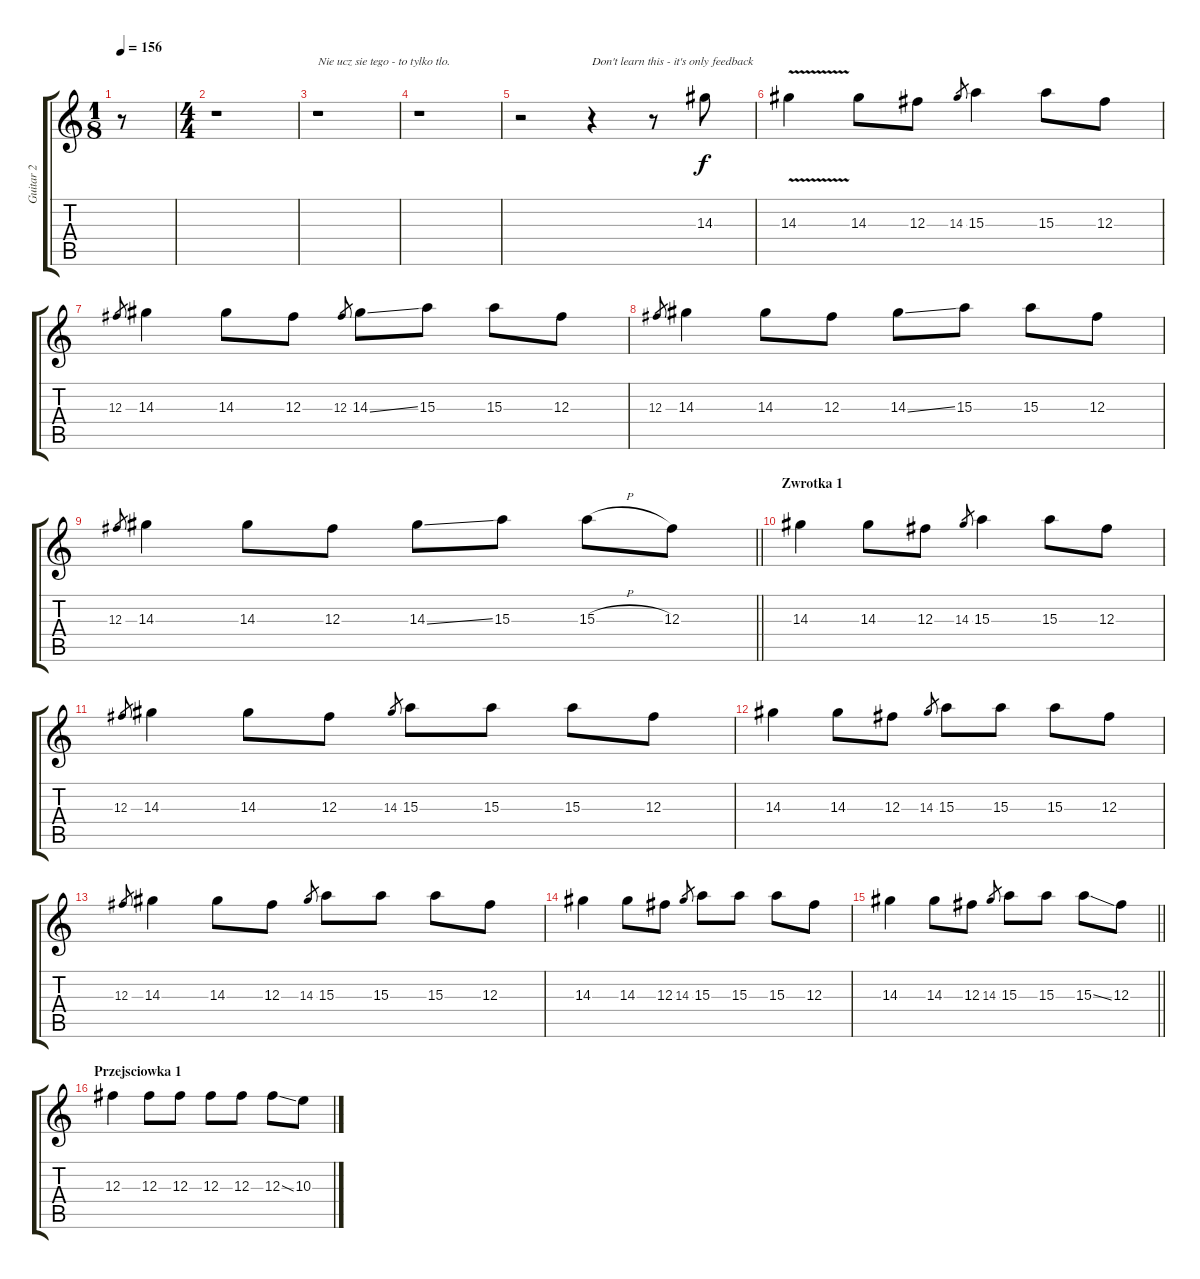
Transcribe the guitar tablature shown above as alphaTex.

\track ("Guitar 2" "Guitar 2") {instrument distortionguitar}
\staff {score tabs}
\tuning (Eb4 Bb3 Gb3 Db3 Ab2 Eb2) {hide}
\ts (1 8)
\tempo 156
\clef g2
\ks c
r.8{dy f instrument distortionguitar} |
\ts (4 4)
r.1 |
r.1{txt "Nie ucz sie tego - to tylko tlo."} |
r.1 |
r.2 r.4{txt "Don't learn this - it's only feedback"} r.8 14.3.8 |
14.3{v}.4 14.3.8 12.3.8 14.3.8{gr} 15.3.4 15.3.8 12.3.8 |
12.3.8{gr} 14.3.4 14.3.8 12.3.8 12.3.8{gr} 14.3{ss}.8 15.3.8 15.3.8 12.3.8 |
12.3.8{gr} 14.3.4 14.3.8 12.3.8 14.3{ss}.8 15.3.8 15.3.8 12.3.8 |
\barLineRight lightlight
12.3.8{gr} 14.3.4 14.3.8 12.3.8 14.3{ss}.8 15.3.8 15.3{h}.8 12.3.8 |
\section ("" "Zwrotka 1")
14.3.4 14.3.8 12.3.8 14.3.8{gr} 15.3.4 15.3.8 12.3.8 |
12.3.8{gr} 14.3.4 14.3.8 12.3.8 14.3.8{gr} 15.3.8 15.3.8 15.3.8 12.3.8 |
14.3.4 14.3.8 12.3.8 14.3.8{gr} 15.3.8 15.3.8 15.3.8 12.3.8 |
12.3.8{gr} 14.3.4 14.3.8 12.3.8 14.3.8{gr} 15.3.8 15.3.8 15.3.8 12.3.8 |
14.3.4 14.3.8 12.3.8 14.3.8{gr} 15.3.8 15.3.8 15.3.8 12.3.8 |
\barLineRight lightlight
14.3.4 14.3.8 12.3.8 14.3.8{gr} 15.3.8 15.3.8 15.3{ss}.8 12.3.8 |
\section ("" "Przejsciowka 1")
12.3.4 12.3.8 12.3.8 12.3.8 12.3.8 12.3{ss}.8 10.3.8
